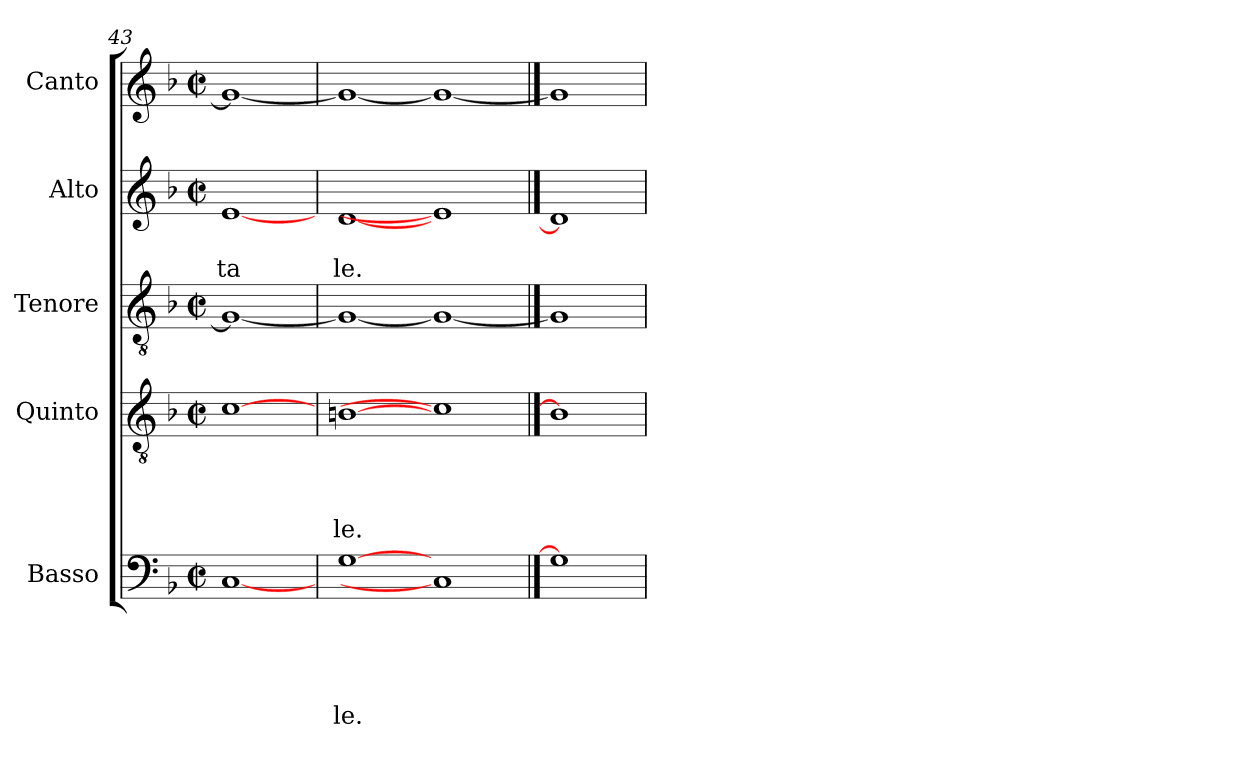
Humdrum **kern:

**kern	**text	**text	**text	**text	**text	**kern	**text	**text	**text	**text	**kern	**text	**kern	**text	**text	**kern
*part5	*part5	*part5	*part5	*part5	*part5	*part4	*part4	*part4	*part4	*part4	*part3	*part3	*part2	*part2	*part2	*part1
*staff5	*staff5	*staff5	*staff5	*staff5	*staff5	*staff4	*staff4	*staff4	*staff4	*staff4	*staff3	*staff3	*staff2	*staff2	*staff2	*staff1
*I"Basso	*	*	*	*	*	*I"Quinto	*	*	*	*	*I"Tenore	*	*I"Alto	*	*	*I"Canto
*clefF4	*	*	*	*	*	*clefGv2	*	*	*	*	*clefGv2	*	*clefG2	*	*	*clefG2
*k[b-]	*	*	*	*	*	*k[b-]	*	*	*	*	*k[b-]	*	*k[b-]	*	*	*k[b-]
*F:	*	*	*	*	*	*F:	*	*	*	*	*F:	*	*F:	*	*	*F:
*M2/2	*	*	*	*	*	*M2/2	*	*	*	*	*M2/2	*	*M2/2	*	*	*M2/2
*met(c|)	*	*	*	*	*	*met(c|)	*	*	*	*	*met(c|)	*	*met(c|)	*	*	*met(c|)
=43	=43	=43	=43	=43	=43	=43	=43	=43	=43	=43	=43	=43	=43	=43	=43	=43
!	!	!	!	!	!	!	!	!	!	!	!	!	!	!	!LO:LY:b	!
[1C	.	.	.	.	.	[1c	.	.	.	.	1G_	.	[1e	.	ta	1g_
=44	=44	=44	=44	=44	=44	=44	=44	=44	=44	=44	=44	=44	=44	=44	=44	=44
!	!	!	!	!	!LO:LY:b	!	!	!	!	!LO:LY:b	!	!	!	!	!LO:LY:b	!
[1G	.	.	.	.	le.	[1Bn	.	.	.	le.	1G_	.	[1d	.	le.	1g_
1C]	.	.	.	.	.	1c]	.	.	.	.	1G_	.	1e]	.	.	1g_
==45	==45	==45	==45	==45	==45	==45	==45	==45	==45	==45	==45	==45	==45	==45	==45	==45
1G]	.	.	.	.	.	1B]	.	.	.	.	1G]	.	1d]	.	.	1g]
=	=	=	=	=	=	=	=	=	=	=	=	=	=	=	=	=
*-	*-	*-	*-	*-	*-	*-	*-	*-	*-	*-	*-	*-	*-	*-	*-	*-
